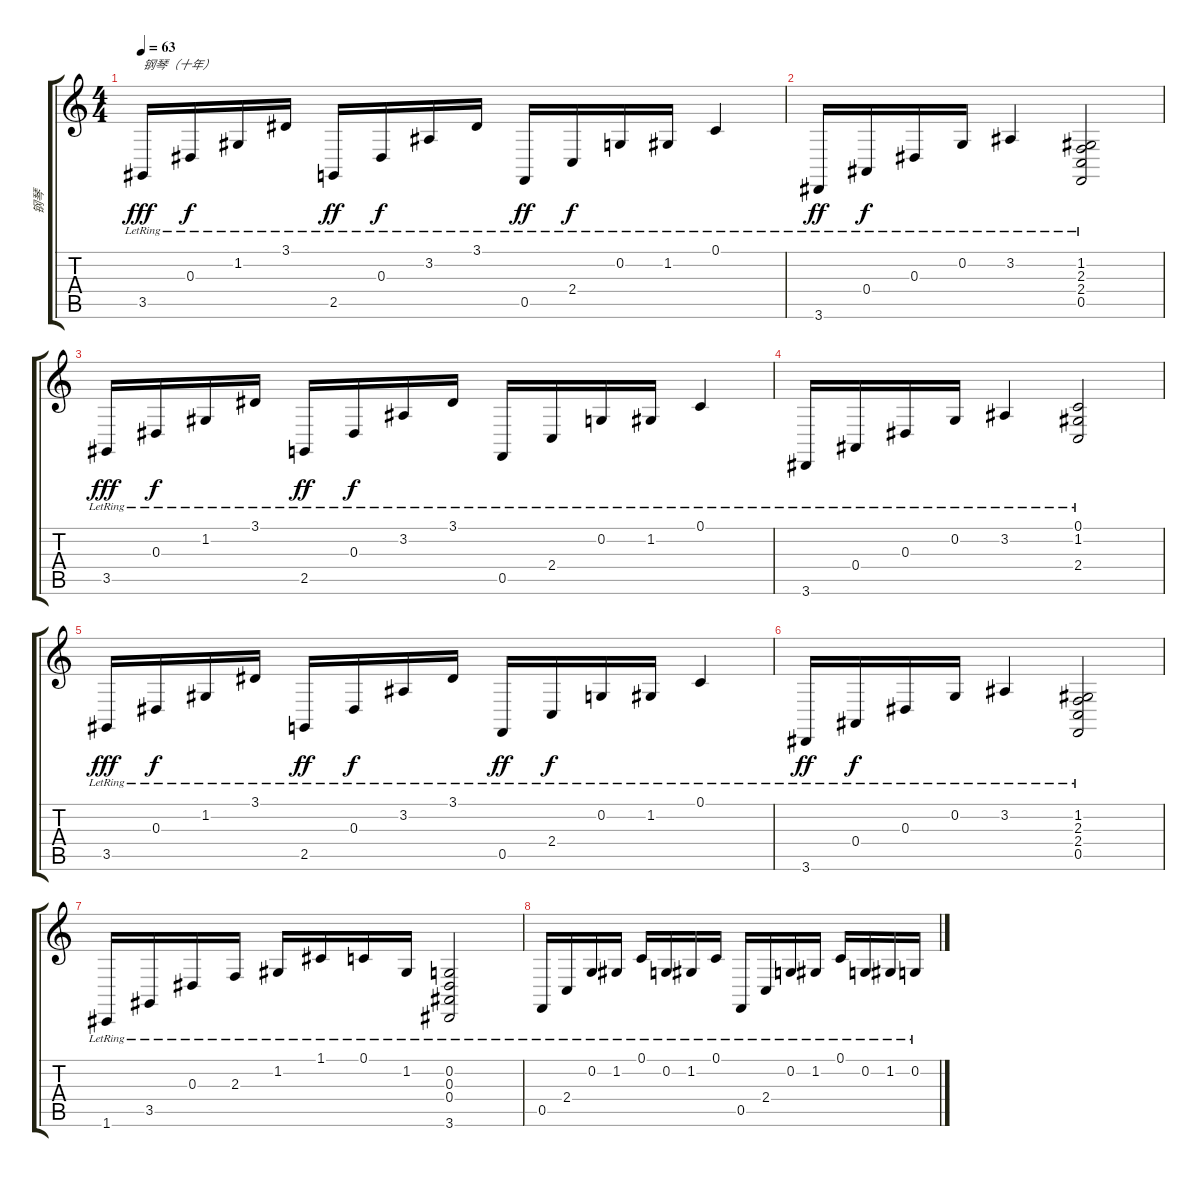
\track ("钢琴" "钢琴") {instrument electricgrandpiano}
\staff {score tabs}
\tuning (C4 G3 Eb3 Bb2 F2 C2) {hide}
\ts (4 4)
\tempo 63
\clef g2
\ks c
3.5{lr}.16{txt "钢琴（十年）" dy fff instrument electricgrandpiano} 0.3{lr}.16{dy f} 1.2{lr}.16 3.1{lr}.16 2.5{lr}.16{dy ff} 0.3{lr}.16{dy f} 3.2{lr}.16 3.1{lr}.16 0.5{lr}.16{dy ff} 2.4{lr}.16{dy f} 0.2{lr}.16 1.2{lr}.16 0.1{lr}.4 |
3.6{lr}.16{dy ff} 0.4{lr}.16{dy f} 0.3{lr}.16 0.2{lr}.16 3.2{lr}.4 (1.2{lr} 2.3{lr} 2.4{lr} 0.5{lr}).2 |
3.5{lr}.16{dy fff} 0.3{lr}.16{dy f} 1.2{lr}.16 3.1{lr}.16 2.5{lr}.16{dy ff} 0.3{lr}.16{dy f} 3.2{lr}.16 3.1{lr}.16 0.5{lr}.16 2.4{lr}.16 0.2{lr}.16 1.2{lr}.16 0.1{lr}.4 |
3.6{lr}.16 0.4{lr}.16 0.3{lr}.16 0.2{lr}.16 3.2{lr}.4 (0.1 1.2{lr} 2.4{lr}).2 |
3.5{lr}.16{dy fff} 0.3{lr}.16{dy f} 1.2{lr}.16 3.1{lr}.16 2.5{lr}.16{dy ff} 0.3{lr}.16{dy f} 3.2{lr}.16 3.1{lr}.16 0.5{lr}.16{dy ff} 2.4{lr}.16{dy f} 0.2{lr}.16 1.2{lr}.16 0.1{lr}.4 |
3.6{lr}.16{dy ff} 0.4{lr}.16{dy f} 0.3{lr}.16 0.2{lr}.16 3.2{lr}.4 (1.2{lr} 2.3{lr} 2.4{lr} 0.5{lr}).2 |
1.6{lr}.16 3.5{lr}.16 0.3{lr}.16 2.3{lr}.16 1.2{lr}.16 1.1{lr}.16 0.1{lr}.16 1.2{lr}.16 (0.2{lr} 0.3{lr} 0.4{lr} 3.6{lr}).2 |
0.5{lr}.16 2.4{lr}.16 0.2{lr}.16 1.2{lr}.16 0.1{lr}.16 0.2{lr}.16 1.2{lr}.16 0.1{lr}.16 0.5{lr}.16 2.4{lr}.16 0.2{lr}.16 1.2{lr}.16 0.1{lr}.16 0.2{lr}.16 1.2{lr}.16 0.2{lr}.16
